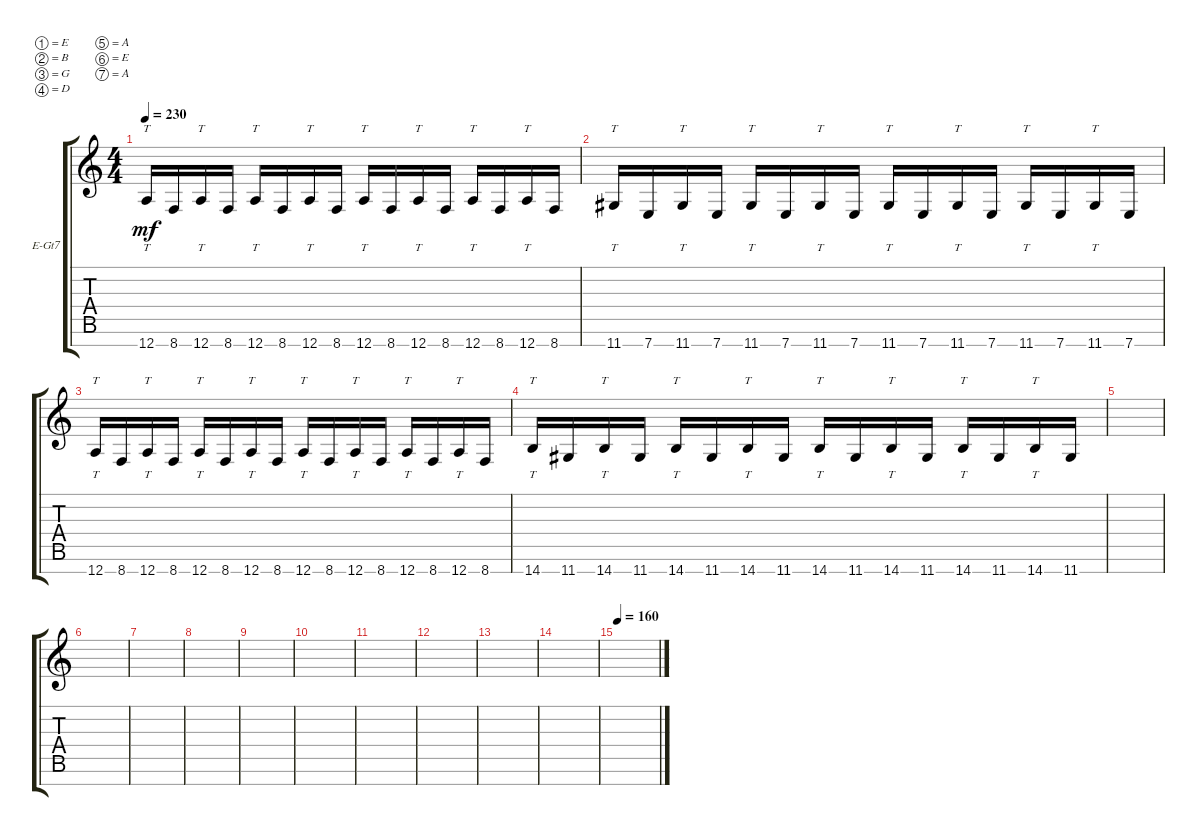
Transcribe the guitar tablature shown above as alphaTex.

\defaultSystemsLayout 4
\bracketExtendMode groupsimilarinstruments
\firstSystemTrackNameOrientation horizontal
\otherSystemsTrackNameOrientation horizontal
\track ("Electric Guitar" "E-Gt7") {instrument distortionguitar}
\staff {score tabs}
\tuning (E4 B3 G3 D3 A2 E2 A1)
\ts (4 4)
\tempo 230
\clef g2
\ks c
12.7.16{tt dy mf} 8.7.16 12.7.16{tt} 8.7.16 12.7.16{tt} 8.7.16 12.7.16{tt} 8.7.16 12.7.16{tt} 8.7.16 12.7.16{tt} 8.7.16 12.7.16{tt} 8.7.16 12.7.16{tt} 8.7.16 |
11.7.16{tt} 7.7.16 11.7.16{tt} 7.7.16 11.7.16{tt} 7.7.16 11.7.16{tt} 7.7.16 11.7.16{tt} 7.7.16 11.7.16{tt} 7.7.16 11.7.16{tt} 7.7.16 11.7.16{tt} 7.7.16 |
12.7.16{tt} 8.7.16 12.7.16{tt} 8.7.16 12.7.16{tt} 8.7.16 12.7.16{tt} 8.7.16 12.7.16{tt} 8.7.16 12.7.16{tt} 8.7.16 12.7.16{tt} 8.7.16 12.7.16{tt} 8.7.16 |
14.7.16{tt} 11.7.16 14.7.16{tt} 11.7.16 14.7.16{tt} 11.7.16 14.7.16{tt} 11.7.16 14.7.16{tt} 11.7.16 14.7.16{tt} 11.7.16 14.7.16{tt} 11.7.16 14.7.16{tt} 11.7.16 |
|
|
|
|
|
|
|
|
|
|
\tempo 160
